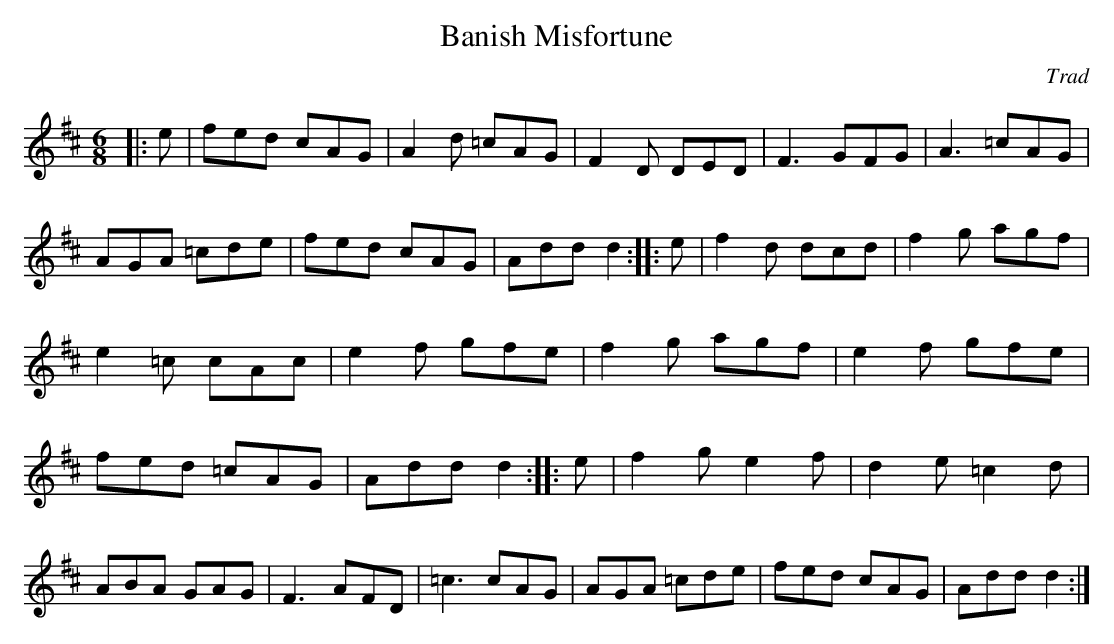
X:1
T:Banish Misfortune
C:Trad
M:6/8
K:D
|:e | fed cAG | A2d =cAG | F2 D DED | F3 GFG |\
A3 =cAG | AGA =cde | fed cAG | Add d2::\
e| f2 d dcd | f2g agf | e2 =c cAc | e2 f gfe | \
f2g agf | e2f gfe | fed =cAG | Add d2::\
e | f2 g e2 f| d2e =c2d| ABA GAG |F3 AFD | \
=c3 cAG | AGA =cde | fed cAG | Add d2:|
